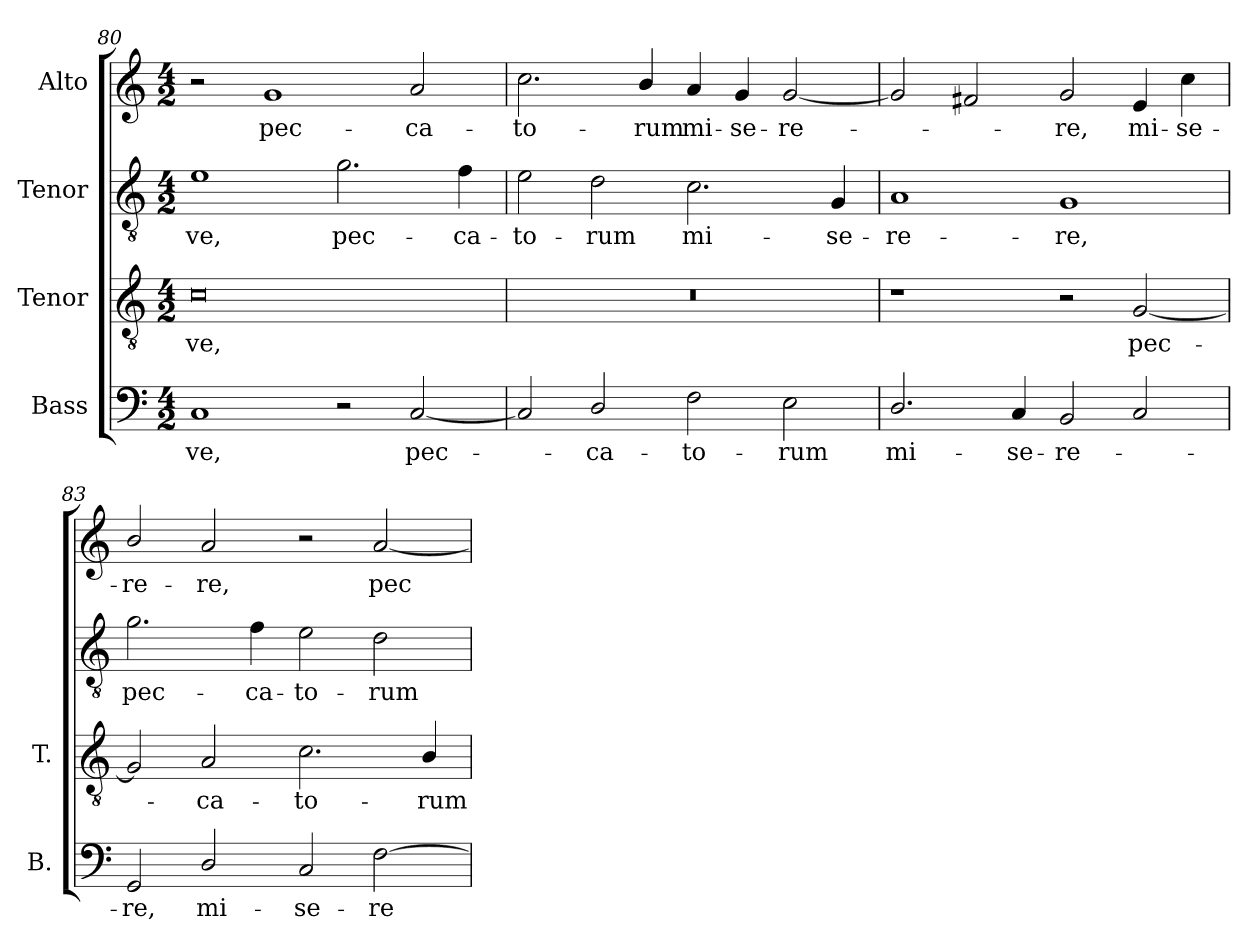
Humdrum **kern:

**kern	**text	**kern	**text	**kern	**text	**kern	**text
*part4	*part4	*part3	*part3	*part2	*part2	*part1	*part1
*staff4	*staff4	*staff3	*staff3	*staff2	*staff2	*staff1	*staff1
*I"Bass	*	*I"Tenor	*	*I"Tenor	*	*I"Alto	*
*I'B.	*	*I'T.	*	*	*	*	*
*clefF4	*	*clefGv2	*	*clefGv2	*	*clefG2	*
*	*	*ITrd7c12	*	*ITrd7c12	*	*	*
*k[]	*	*k[]	*	*k[]	*	*k[]	*
*C:	*	*C:	*	*C:	*	*C:	*
*M4/2	*	*M4/2	*	*M4/2	*	*M4/2	*
=80	=80	=80	=80	=80	=80	=80	=80
!	!LO:LY:b:color=#000000	!	!	!	!	!	!
!	!	!	!LO:LY:b:color=#000000	!	!	!	!
!	!	!	!	!	!LO:LY:b:color=#000000	!	!
1Ci	-ve,	0Ci	-ve,	1Ei	-ve,	2r	.
!	!	!	!	!	!	!	!LO:LY:b:color=#000000
.	.	.	.	.	.	1gi	pec-
!	!	!	!	!	!LO:LY:b:color=#000000	!	!
2r	.	.	.	2.Gi\	pec-	.	.
!	!LO:LY:b:color=#000000	!	!	!	!	!	!
!	!	!	!	!	!	!	!LO:LY:b:color=#000000
[2Ci/	pec-	.	.	.	.	2ai/	-ca-
!	!	!	!	!	!LO:LY:b:color=#000000	!	!
.	.	.	.	4Fi\	-ca-	.	.
=81	=81	=81	=81	=81	=81	=81	=81
!	!	!LO:N:vis=1	!	!	!	!	!
!	!	!	!	!	!LO:LY:b:color=#000000	!	!
!	!	!	!	!	!	!	!LO:LY:b:color=#000000
2Ci/]	.	0r	.	2Ei\	-to-	2.cci\	-to-
!	!LO:LY:b:color=#000000	!	!	!	!	!	!
!	!	!	!	!	!LO:LY:b:color=#000000	!	!
2Di/	-ca-	.	.	2Di\	-rum	.	.
!	!	!	!	!	!	!	!LO:LY:b:color=#000000
.	.	.	.	.	.	4bi/	-rum
!	!LO:LY:b:color=#000000	!	!	!	!	!	!
!	!	!	!	!	!LO:LY:b:color=#000000	!	!
!	!	!	!	!	!	!	!LO:LY:b:color=#000000
2Fi\	-to-	.	.	2.Ci\	mi-	4ai/	mi-
!	!	!	!	!	!	!	!LO:LY:b:color=#000000
.	.	.	.	.	.	4gi/	-se-
!	!LO:LY:b:color=#000000	!	!	!	!	!	!
!	!	!	!	!	!	!	!LO:LY:b:color=#000000
2Ei\	-rum	.	.	.	.	[2gi/	-re-
!	!	!	!	!	!LO:LY:b:color=#000000	!	!
.	.	.	.	4GGi/	-se-	.	.
=82	=82	=82	=82	=82	=82	=82	=82
!	!LO:LY:b:color=#000000	!	!	!	!	!	!
!	!	!	!	!	!LO:LY:b:color=#000000	!	!
2.Di/	mi-	1r	.	1AAi	-re-	2gi/]	.
.	.	.	.	.	.	2f#Xi/	.
!	!LO:LY:b:color=#000000	!	!	!	!	!	!
4Ci/	-se-	.	.	.	.	.	.
!	!LO:LY:b:color=#000000	!	!	!	!	!	!
!	!	!	!	!	!LO:LY:b:color=#000000	!	!
!	!	!	!	!	!	!	!LO:LY:b:color=#000000
2BBi/	-re-	2r	.	1GGi	-re,	2gi/	-re,
!	!	!	!LO:LY:b:color=#000000	!	!	!	!
!	!	!	!	!	!	!	!LO:LY:b:color=#000000
2Ci/	.	[2GGi/	pec-	.	.	4ei/	mi-
!	!	!	!	!	!	!	!LO:LY:b:color=#000000
.	.	.	.	.	.	4cci\	-se-
!!LO:PB:g=z
=83	=83	=83	=83	=83	=83	=83	=83
!	!LO:LY:b:color=#000000	!	!	!	!	!	!
!	!	!	!	!	!LO:LY:b:color=#000000	!	!
!	!	!	!	!	!	!	!LO:LY:b:color=#000000
2GGi/	-re,	2GGi/]	.	2.Gi\	pec-	2bi/	-re-
!	!LO:LY:b:color=#000000	!	!	!	!	!	!
!	!	!	!LO:LY:b:color=#000000	!	!	!	!
!	!	!	!	!	!	!	!LO:LY:b:color=#000000
2Di/	mi-	2AAi/	-ca-	.	.	2ai/	-re,
!	!	!	!	!	!LO:LY:b:color=#000000	!	!
.	.	.	.	4Fi\	-ca-	.	.
!	!LO:LY:b:color=#000000	!	!	!	!	!	!
!	!	!	!LO:LY:b:color=#000000	!	!	!	!
!	!	!	!	!	!LO:LY:b:color=#000000	!	!
2Ci/	-se-	2.Ci\	-to-	2Ei\	-to-	2r	.
!	!LO:LY:b:color=#000000	!	!	!	!	!	!
!	!	!	!	!	!LO:LY:b:color=#000000	!	!
!	!	!	!	!	!	!	!LO:LY:b:color=#000000
[2Fi\	-re-	.	.	2Di\	-rum	[2ai/	pec-
!	!	!	!LO:LY:b:color=#000000	!	!	!	!
.	.	4BBi/	-rum	.	.	.	.
=	=	=	=	=	=	=	=
*-	*-	*-	*-	*-	*-	*-	*-
